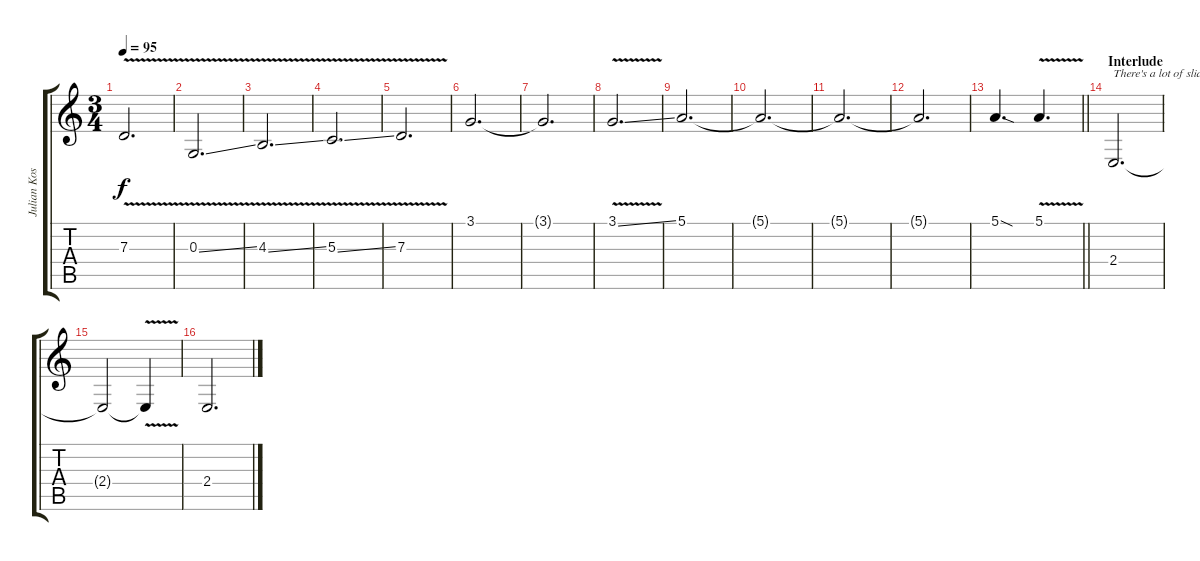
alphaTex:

\track ("Julian Koster - Singing Saw" "Julian Kos") {instrument fx6goblins}
\staff {score tabs}
\tuning (E4 B3 G3 D3 A2 E2) {hide}
\ts (3 4)
\tempo 95
\clef g2
\ks c
7.3{v}.2{d dy f} |
0.3{v ss}.2{d} |
4.3{v ss}.2{d} |
5.3{v ss}.2{d} |
7.3{v}.2{d} |
3.1.2{d} |
3.1{t}.2{d} |
3.1{v ss}.2{d} |
5.1.2{d} |
5.1{t}.2{d} |
5.1{t}.2{d} |
5.1{t}.2{d} |
\barLineRight lightlight
5.1{sod}.4{d} 5.1{v}.4{d} |
\section ("" "Interlude")
2.4.2{d txt "There's a lot of sliding and scratching here"} |
2.4{t}.2 2.4{v t}.4 |
2.4.2{d}
